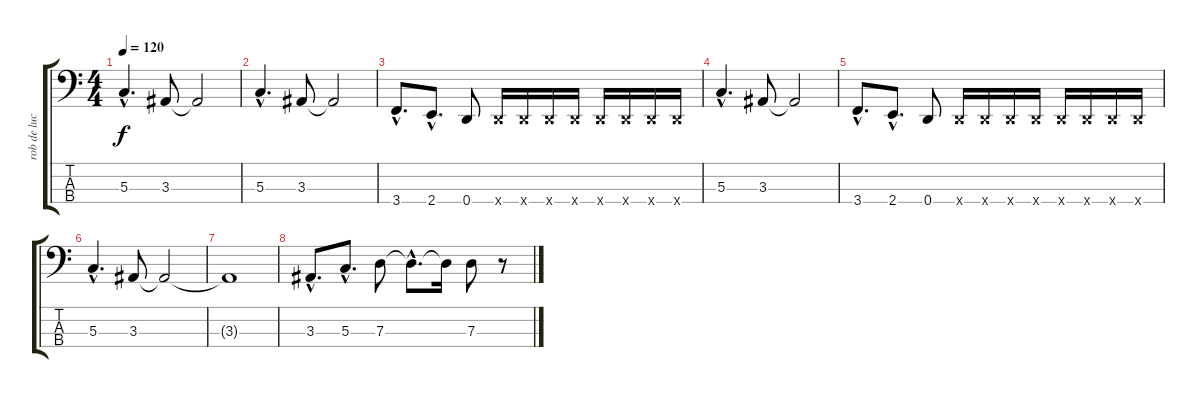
\track ("rob de luca" "rob de luc") {instrument electricbasspick}
\staff {score tabs}
\tuning (F2 C2 G1 D1) {hide}
\ts (4 4)
\tempo 120
\clef f4
\ks c
5.3{hac}.4{d dy f} 3.3.8 3.3{t}.2 |
5.3{hac}.4{d} 3.3.8 3.3{t}.2 |
3.4{hac}.8{d} 2.4{hac}.8{d} 0.4.8 0.4{x}.16 0.4{x}.16 0.4{x}.16 0.4{x}.16 0.4{x}.16 0.4{x}.16 0.4{x}.16 0.4{x}.16 |
5.3{hac}.4{d} 3.3.8 3.3{t}.2 |
3.4{hac}.8{d} 2.4{hac}.8{d} 0.4.8 0.4{x}.16 0.4{x}.16 0.4{x}.16 0.4{x}.16 0.4{x}.16 0.4{x}.16 0.4{x}.16 0.4{x}.16 |
5.3{hac}.4{d} 3.3.8 3.3{t}.2 |
3.3{t}.1 |
3.3{hac}.8{d} 5.3{hac}.8{d} 7.3.8 7.3{hac t}.8{d} 7.3{t}.16 7.3.8 r.8
